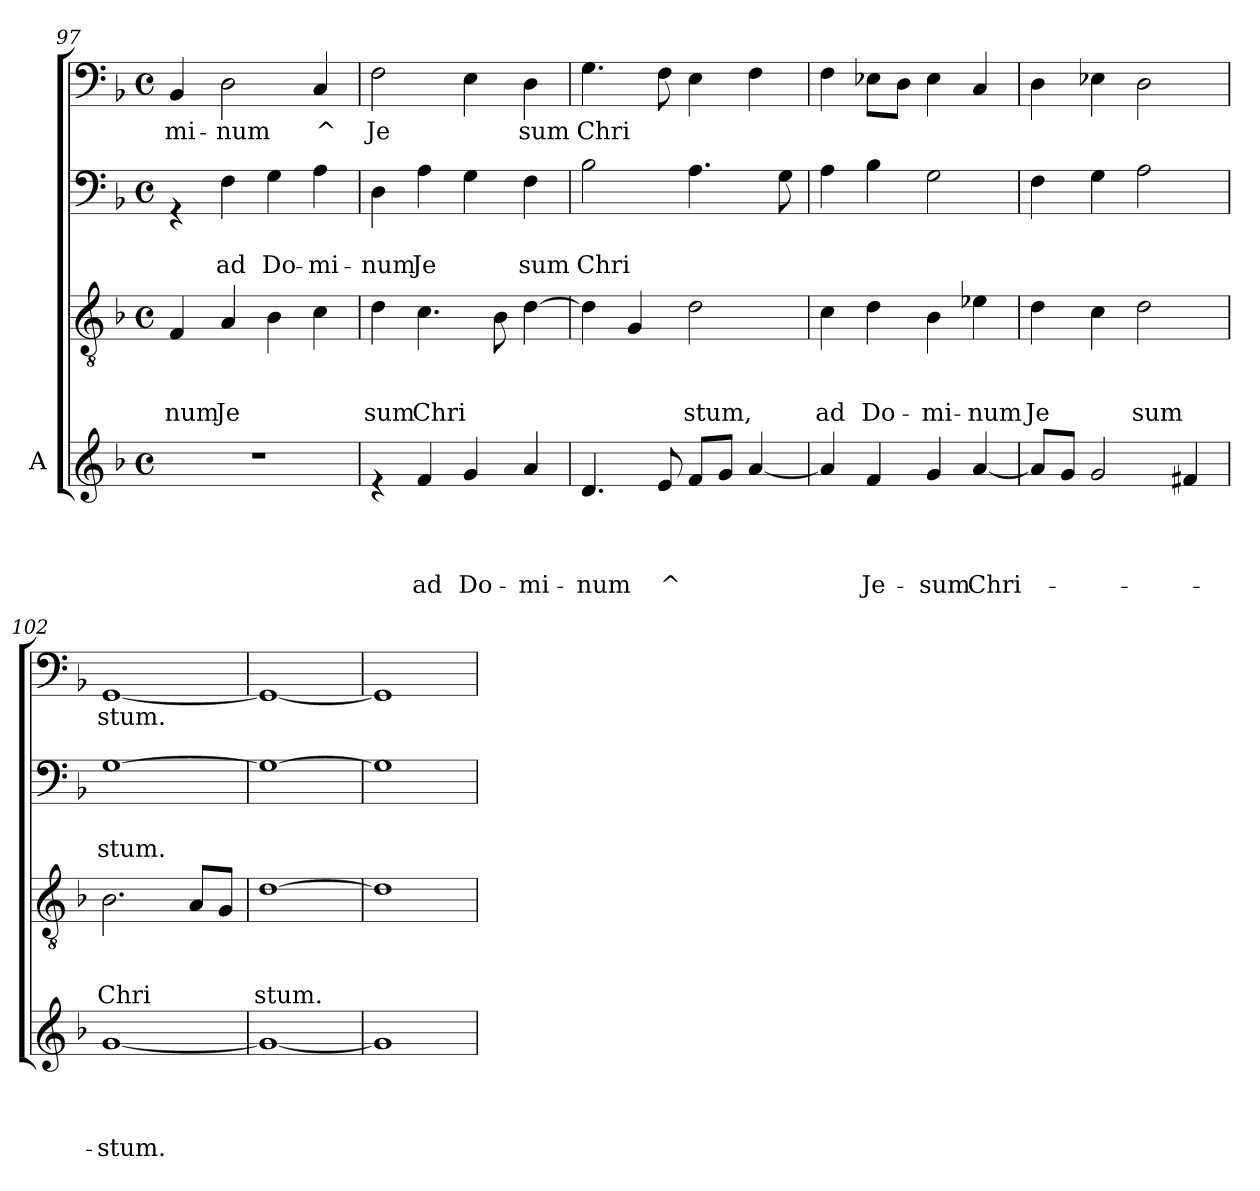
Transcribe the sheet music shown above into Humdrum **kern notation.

**kern	**text	**text	**text	**text	**kern	**text	**text	**text	**kern	**text	**text	**kern	**text
*part4	*part4	*part4	*part4	*part4	*part3	*part3	*part3	*part3	*part2	*part2	*part2	*part1	*part1
*staff4	*staff4	*staff4	*staff4	*staff4	*staff3	*staff3	*staff3	*staff3	*staff2	*staff2	*staff2	*staff1	*staff1
*I"A	*	*	*	*	*	*	*	*	*	*	*	*	*
*clefG2	*	*	*	*	*clefGv2	*	*	*	*clefF4	*	*	*clefF4	*
*k[b-]	*	*	*	*	*k[b-]	*	*	*	*k[b-]	*	*	*k[b-]	*
*F:	*	*	*	*	*F:	*	*	*	*F:	*	*	*F:	*
*M4/4	*	*	*	*	*M4/4	*	*	*	*M4/4	*	*	*M4/4	*
*met(c)	*	*	*	*	*met(c)	*	*	*	*met(c)	*	*	*met(c)	*
=97	=97	=97	=97	=97	=97	=97	=97	=97	=97	=97	=97	=97	=97
!	!	!	!	!	!	!	!	!LO:LY:b	!	!	!	!	!LO:LY:b
1r	.	.	.	.	4F/	.	.	-num	4rGG	.	.	4BB-/	-mi-
!	!	!	!	!	!	!	!	!LO:LY:b	!	!	!LO:LY:b	!	!LO:LY:b
.	.	.	.	.	4A/	.	.	Je	4F\	.	ad	2D\	-num
!	!	!	!	!	!	!	!	!	!	!	!LO:LY:b	!	!
.	.	.	.	.	4B-\	.	.	.	4G\	.	Do-	.	.
!	!	!	!	!	!	!	!	!	!	!	!LO:LY:b	!	!LO:LY:b
.	.	.	.	.	4c\	.	.	.	4A\	.	-mi-	4C/	^
=98	=98	=98	=98	=98	=98	=98	=98	=98	=98	=98	=98	=98	=98
!	!	!	!	!	!	!	!	!LO:LY:b	!	!	!LO:LY:b	!	!LO:LY:b
4re	.	.	.	.	4d\	.	.	sum	4D\	.	-num	2F\	Je
!	!	!	!	!LO:LY:b	!	!	!	!LO:LY:b	!	!	!LO:LY:b	!	!
4f/	.	.	.	ad	4.c\	.	.	Chri	4A\	.	Je	.	.
!	!	!	!	!LO:LY:b	!	!	!	!	!	!	!	!	!
4g/	.	.	.	Do-	.	.	.	.	4G\	.	.	4E\	.
.	.	.	.	.	8B-\	.	.	.	.	.	.	.	.
!	!	!	!	!LO:LY:b	!	!	!	!	!	!	!LO:LY:b	!	!LO:LY:b
4a/	.	.	.	-mi-	[>4d\	.	.	.	4F\	.	sum	4D\	sum
=99	=99	=99	=99	=99	=99	=99	=99	=99	=99	=99	=99	=99	=99
!	!	!	!	!LO:LY:b	!	!	!	!	!	!	!LO:LY:b	!	!LO:LY:b
4.d/	.	.	.	-num	4d\]	.	.	.	2B-\	.	Chri	4.G\	Chri
.	.	.	.	.	4G/	.	.	.	.	.	.	.	.
!	!	!	!	!LO:LY:b	!	!	!	!	!	!	!	!	!
8e/	.	.	.	^	.	.	.	.	.	.	.	8F\	.
!	!	!	!	!	!	!	!	!LO:LY:b	!	!	!	!	!
8f/L	.	.	.	.	2d\	.	.	stum,	4.A\	.	.	4E\	.
8g/J	.	.	.	.	.	.	.	.	.	.	.	.	.
[<4a/	.	.	.	.	.	.	.	.	.	.	.	4F\	.
.	.	.	.	.	.	.	.	.	8G\	.	.	.	.
!!LO:LB:g=z
=100	=100	=100	=100	=100	=100	=100	=100	=100	=100	=100	=100	=100	=100
!	!	!	!	!	!	!	!	!LO:LY:b	!	!	!	!	!
4a/]	.	.	.	.	4c\	.	.	ad	4A\	.	.	4F\	.
!	!	!	!	!LO:LY:b	!	!	!	!LO:LY:b	!	!	!	!	!
4f/	.	.	.	Je-	4d\	.	.	Do-	4B-\	.	.	8E-X\L	.
.	.	.	.	.	.	.	.	.	.	.	.	8D\J	.
!	!	!	!	!LO:LY:b	!	!	!	!LO:LY:b	!	!	!	!	!
4g/	.	.	.	-sum	4B-\	.	.	-mi-	2G\	.	.	4E-\	.
!	!	!	!	!LO:LY:b	!	!	!	!LO:LY:b	!	!	!	!	!
[<4a/	.	.	.	Chri-	4e-X\	.	.	-num	.	.	.	4C/	.
=101	=101	=101	=101	=101	=101	=101	=101	=101	=101	=101	=101	=101	=101
!	!	!	!	!	!	!	!	!LO:LY:b	!	!	!	!	!
8a/L]	.	.	.	.	4d\	.	.	Je	4F\	.	.	4D\	.
8g/J	.	.	.	.	.	.	.	.	.	.	.	.	.
2g/	.	.	.	.	4c\	.	.	.	4G\	.	.	4E-X\	.
!	!	!	!	!	!	!	!	!LO:LY:b	!	!	!	!	!
.	.	.	.	.	2d\	.	.	sum	2A\	.	.	2D\	.
4f#X/	.	.	.	.	.	.	.	.	.	.	.	.	.
=102	=102	=102	=102	=102	=102	=102	=102	=102	=102	=102	=102	=102	=102
!	!	!	!	!LO:LY:b	!	!	!	!LO:LY:b	!	!	!LO:LY:b	!	!LO:LY:b
[<1g	.	.	.	-stum.	2.B-\	.	.	Chri	[>1G	.	stum.	[<1GG	stum.
.	.	.	.	.	8A/L	.	.	.	.	.	.	.	.
.	.	.	.	.	8G/J	.	.	.	.	.	.	.	.
=103	=103	=103	=103	=103	=103	=103	=103	=103	=103	=103	=103	=103	=103
!	!	!	!	!	!	!	!	!LO:LY:b	!	!	!	!	!
1g_	.	.	.	.	[>1d	.	.	stum.	1G_	.	.	1GG_	.
=104	=104	=104	=104	=104	=104	=104	=104	=104	=104	=104	=104	=104	=104
1g]	.	.	.	.	1d]	.	.	.	1G]	.	.	1GG]	.
=	=	=	=	=	=	=	=	=	=	=	=	=	=
*-	*-	*-	*-	*-	*-	*-	*-	*-	*-	*-	*-	*-	*-
